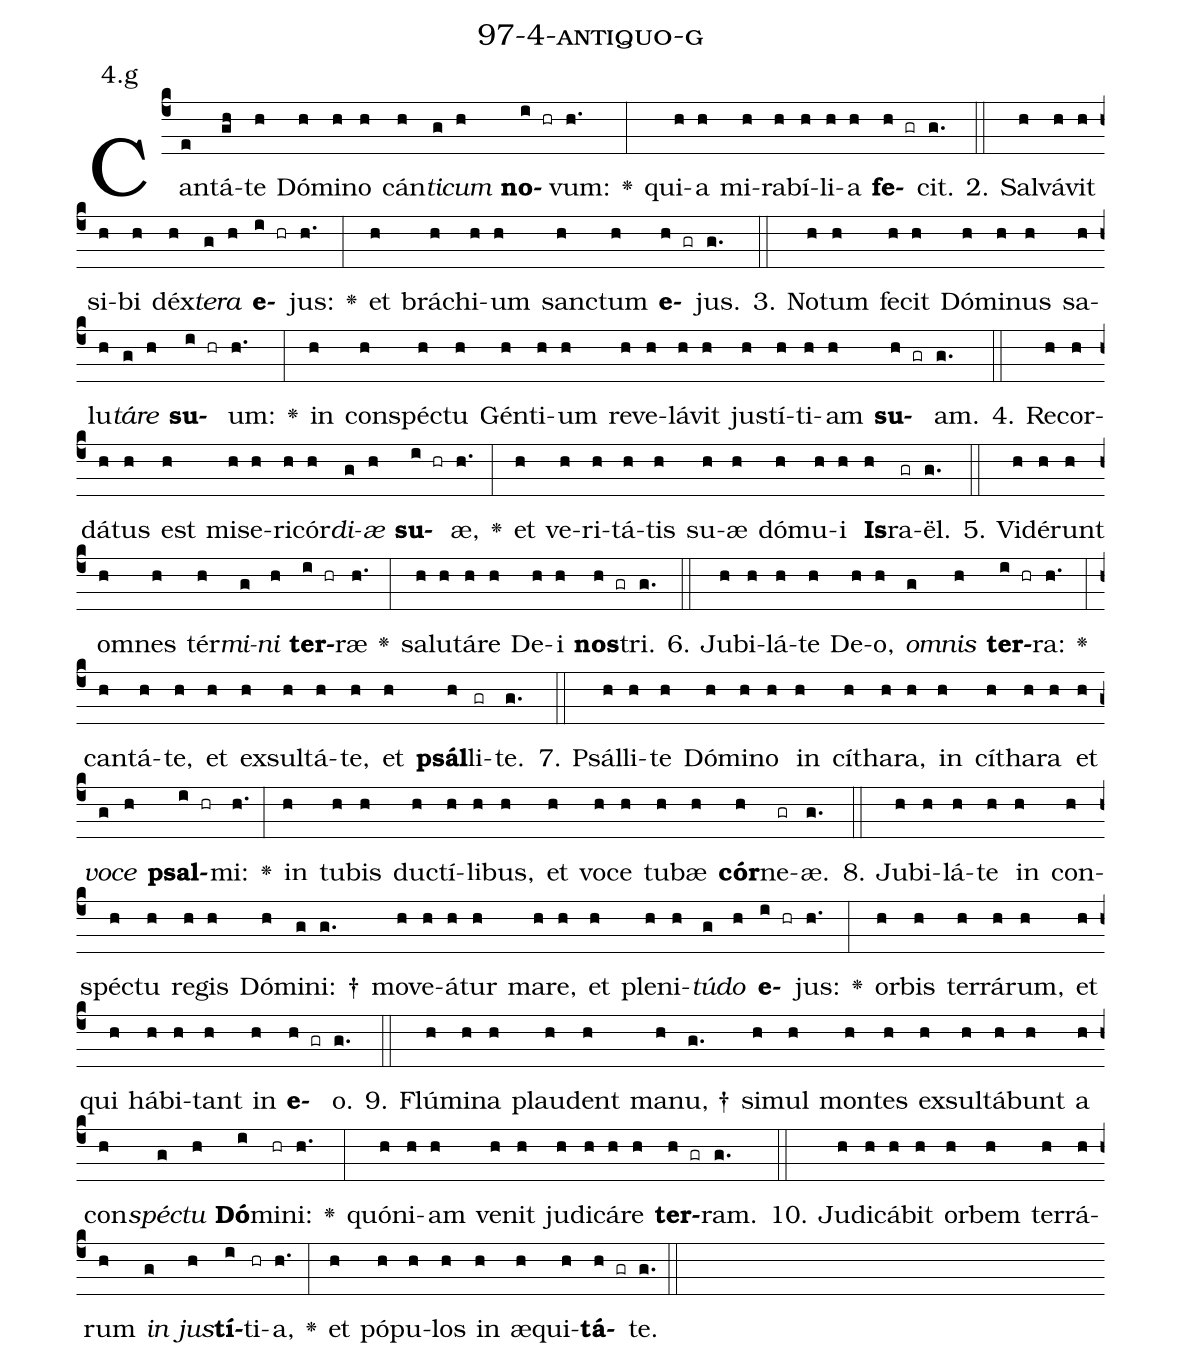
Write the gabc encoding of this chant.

name: 97-4-antiquo-g;
annotation: 4.g;
%%
(c4)Can(e)tá(gh)te(h) Dó(h)mi(h)no(h) cán(h)<i>ti</i>(g)<i>cum</i>(h) <b>no</b>(i hr)vum:(h.) <v>\greheightstar</v>(:) qui(h)a(h) mi(h)ra(h)bí(h)li(h)a(h) <b>fe</b>(h gr)cit.(g.) (::)
2. Sal(h)vá(h)vit(h) si(h)bi(h) déx(h)<i>te</i>(g)<i>ra</i>(h) <b>e</b>(i hr)jus:(h.) <v>\greheightstar</v>(:) et(h) brá(h)chi(h)um(h) sanc(h)tum(h) <b>e</b>(h gr)jus.(g.) (::)
3. No(h)tum(h) fe(h)cit(h) Dó(h)mi(h)nus(h) sa(h)lu(h)<i>tá</i>(g)<i>re</i>(h) <b>su</b>(i hr)um:(h.) <v>\greheightstar</v>(:) in(h) con(h)spéc(h)tu(h) Gén(h)ti(h)um(h) re(h)ve(h)lá(h)vit(h) jus(h)tí(h)ti(h)am(h) <b>su</b>(h gr)am.(g.) (::)
4. Re(h)cor(h)dá(h)tus(h) est(h) mi(h)se(h)ri(h)cór(h)<i>di</i>(g)<i>æ</i>(h) <b>su</b>(i hr)æ,(h.) <v>\greheightstar</v>(:) et(h) ve(h)ri(h)tá(h)tis(h) su(h)æ(h) dó(h)mu(h)i(h) <b>Is</b>(h)ra(gr)ël.(g.) (::)
5. Vi(h)dé(h)runt(h) om(h)nes(h) tér(h)<i>mi</i>(g)<i>ni</i>(h) <b>ter</b>(i hr)ræ(h.) <v>\greheightstar</v>(:) sa(h)lu(h)tá(h)re(h) De(h)i(h) <b>nos</b>(h gr)tri.(g.) (::)
6. Ju(h)bi(h)lá(h)te(h) De(h)o,(h) <i>om</i>(g)<i>nis</i>(h) <b>ter</b>(i hr)ra:(h.) <v>\greheightstar</v>(:) can(h)tá(h)te,(h) et(h) ex(h)sul(h)tá(h)te,(h) et(h) <b>psál</b>(h)li(gr)te.(g.) (::)
7. Psál(h)li(h)te(h) Dó(h)mi(h)no(h) in(h) cí(h)tha(h)ra,(h) in(h) cí(h)tha(h)ra(h) et(h) <i>vo</i>(g)<i>ce</i>(h) <b>psal</b>(i hr)mi:(h.) <v>\greheightstar</v>(:) in(h) tu(h)bis(h) duc(h)tí(h)li(h)bus,(h) et(h) vo(h)ce(h) tu(h)bæ(h) <b>cór</b>(h)ne(gr)æ.(g.) (::)
8. Ju(h)bi(h)lá(h)te(h) in(h) con(h)spéc(h)tu(h) re(h)gis(h) Dó(h)mi(g)ni: †(g.) mo(h)ve(h)á(h)tur(h) ma(h)re,(h) et(h) ple(h)ni(h)<i>tú</i>(g)<i>do</i>(h) <b>e</b>(i hr)jus:(h.) <v>\greheightstar</v>(:) or(h)bis(h) ter(h)rá(h)rum,(h) et(h) qui(h) há(h)bi(h)tant(h) in(h) <b>e</b>(h gr)o.(g.) (::)
9. Flú(h)mi(h)na(h) plau(h)dent(h) ma(h)nu, †(g.) si(h)mul(h) mon(h)tes(h) ex(h)sul(h)tá(h)bunt(h) a(h) con(h)<i>spéc</i>(g)<i>tu</i>(h) <b>Dó</b>(i)mi(hr)ni:(h.) <v>\greheightstar</v>(:) quón(h)i(h)am(h) ve(h)nit(h) ju(h)di(h)cá(h)re(h) <b>ter</b>(h gr)ram.(g.) (::)
10. Ju(h)di(h)cá(h)bit(h) or(h)bem(h) ter(h)rá(h)rum(h) <i>in</i>(g) <i>jus</i>(h)<b>tí</b>(i)ti(hr)a,(h.) <v>\greheightstar</v>(:) et(h) pó(h)pu(h)los(h) in(h) æ(h)qui(h)<b>tá</b>(h gr)te.(g.) (::)
